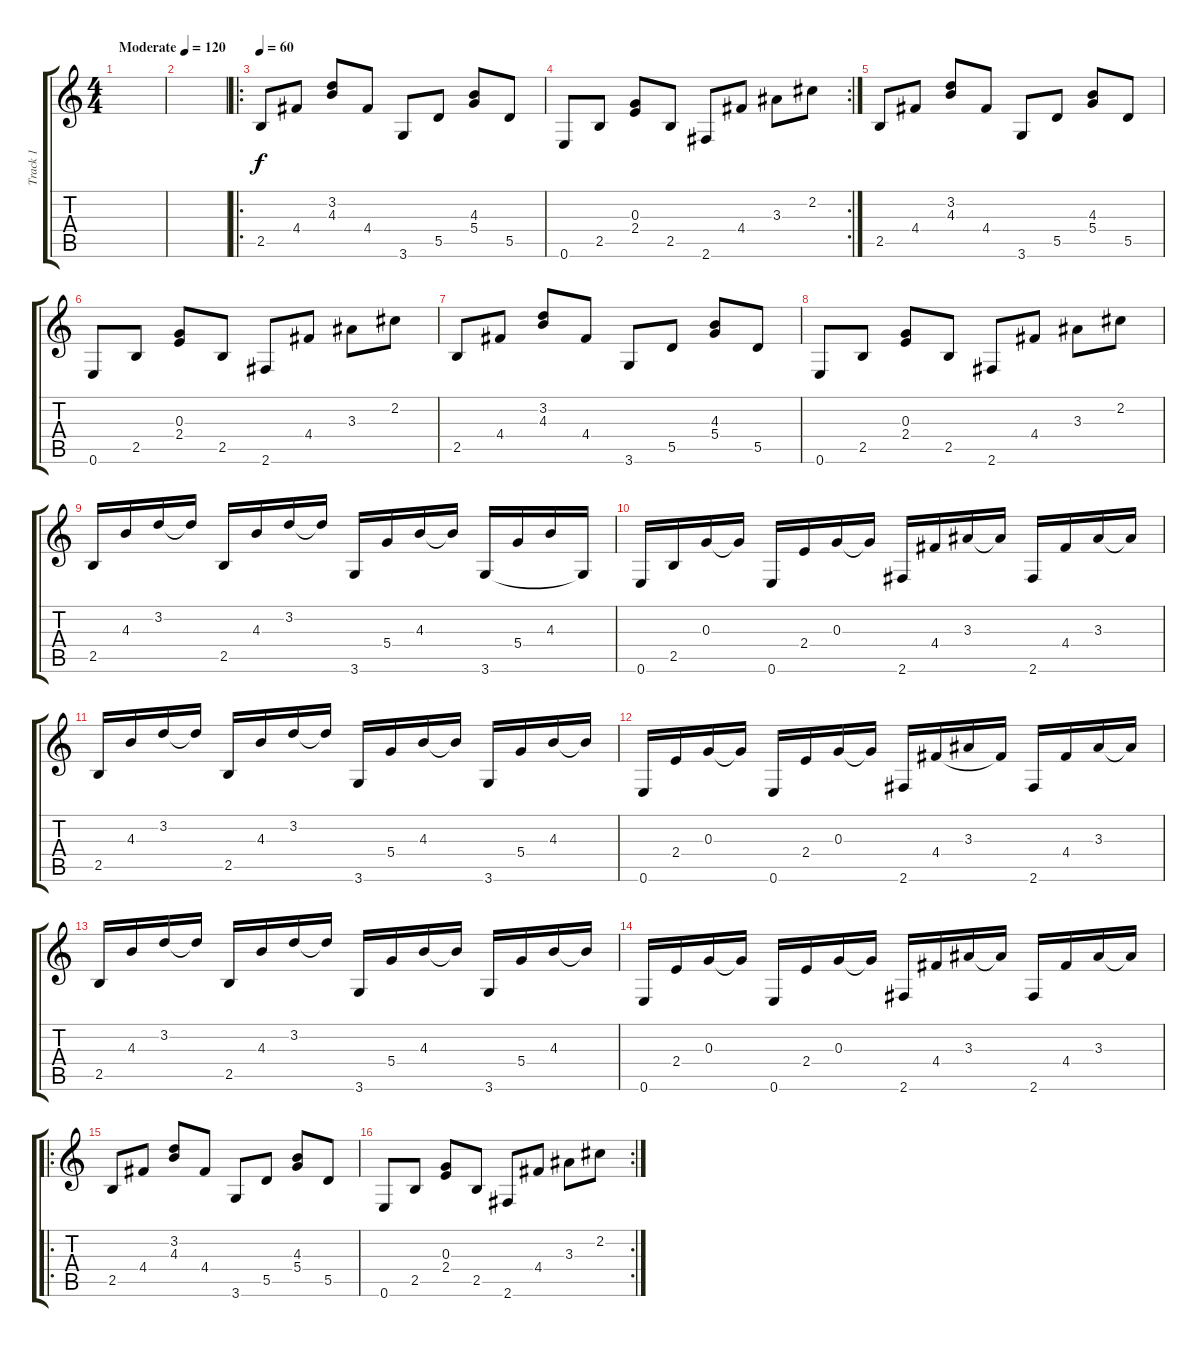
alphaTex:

\track ("Track 1" "Track 1") {instrument electricguitarclean}
\staff {score tabs}
\tuning (E4 B3 G3 D3 A2 E2) {hide}
\ts (4 4)
\tempo (120 "Moderate")
\tempo 60
\tempo (120 "Moderate")
\clef g2
\ks c
|
|
\ro
\tempo 120
\tempo 60
2.5.8{instrument electricguitarclean} 4.4.8 (3.2 4.3).8 4.4.8 3.6.8 5.5.8 (4.3 5.4).8 5.5.8 |
\rc 2
0.6.8 2.5.8 (0.3 2.4).8 2.5.8 2.6.8 4.4.8 3.3.8 2.2.8 |
2.5.8 4.4.8 (3.2 4.3).8 4.4.8 3.6.8 5.5.8 (4.3 5.4).8 5.5.8 |
0.6.8 2.5.8 (0.3 2.4).8 2.5.8 2.6.8 4.4.8 3.3.8 2.2.8 |
2.5.8 4.4.8 (3.2 4.3).8 4.4.8 3.6.8 5.5.8 (4.3 5.4).8 5.5.8 |
0.6.8 2.5.8 (0.3 2.4).8 2.5.8 2.6.8 4.4.8 3.3.8 2.2.8 |
2.5.16 4.3.16 3.2.16 3.2{t}.16 2.5.16 4.3.16 3.2.16 3.2{t}.16 3.6.16 5.4.16 4.3.16 4.3{t}.16 3.6.16 5.4.16 4.3.16 3.6{t}.16 |
0.6.16 2.5.16 0.3.16 0.3{t}.16 0.6.16 2.4.16 0.3.16 0.3{t}.16 2.6.16 4.4.16 3.3.16 3.3{t}.16 2.6.16 4.4.16 3.3.16 3.3{t}.16 |
2.5.16 4.3.16 3.2.16 3.2{t}.16 2.5.16 4.3.16 3.2.16 3.2{t}.16 3.6.16 5.4.16 4.3.16 4.3{t}.16 3.6.16 5.4.16 4.3.16 4.3{t}.16 |
0.6.16 2.4.16 0.3.16 0.3{t}.16 0.6.16 2.4.16 0.3.16 0.3{t}.16 2.6.16 4.4.16 3.3.16 4.4{t}.16 2.6.16 4.4.16 3.3.16 3.3{t}.16 |
2.5.16 4.3.16 3.2.16 3.2{t}.16 2.5.16 4.3.16 3.2.16 3.2{t}.16 3.6.16 5.4.16 4.3.16 4.3{t}.16 3.6.16 5.4.16 4.3.16 4.3{t}.16 |
0.6.16 2.4.16 0.3.16 0.3{t}.16 0.6.16 2.4.16 0.3.16 0.3{t}.16 2.6.16 4.4.16 3.3.16 3.3{t}.16 2.6.16 4.4.16 3.3.16 3.3{t}.16 |
\ro
2.5.8 4.4.8 (3.2 4.3).8 4.4.8 3.6.8 5.5.8 (4.3 5.4).8 5.5.8 |
\rc 2
0.6.8 2.5.8 (0.3 2.4).8 2.5.8 2.6.8 4.4.8 3.3.8 2.2.8
